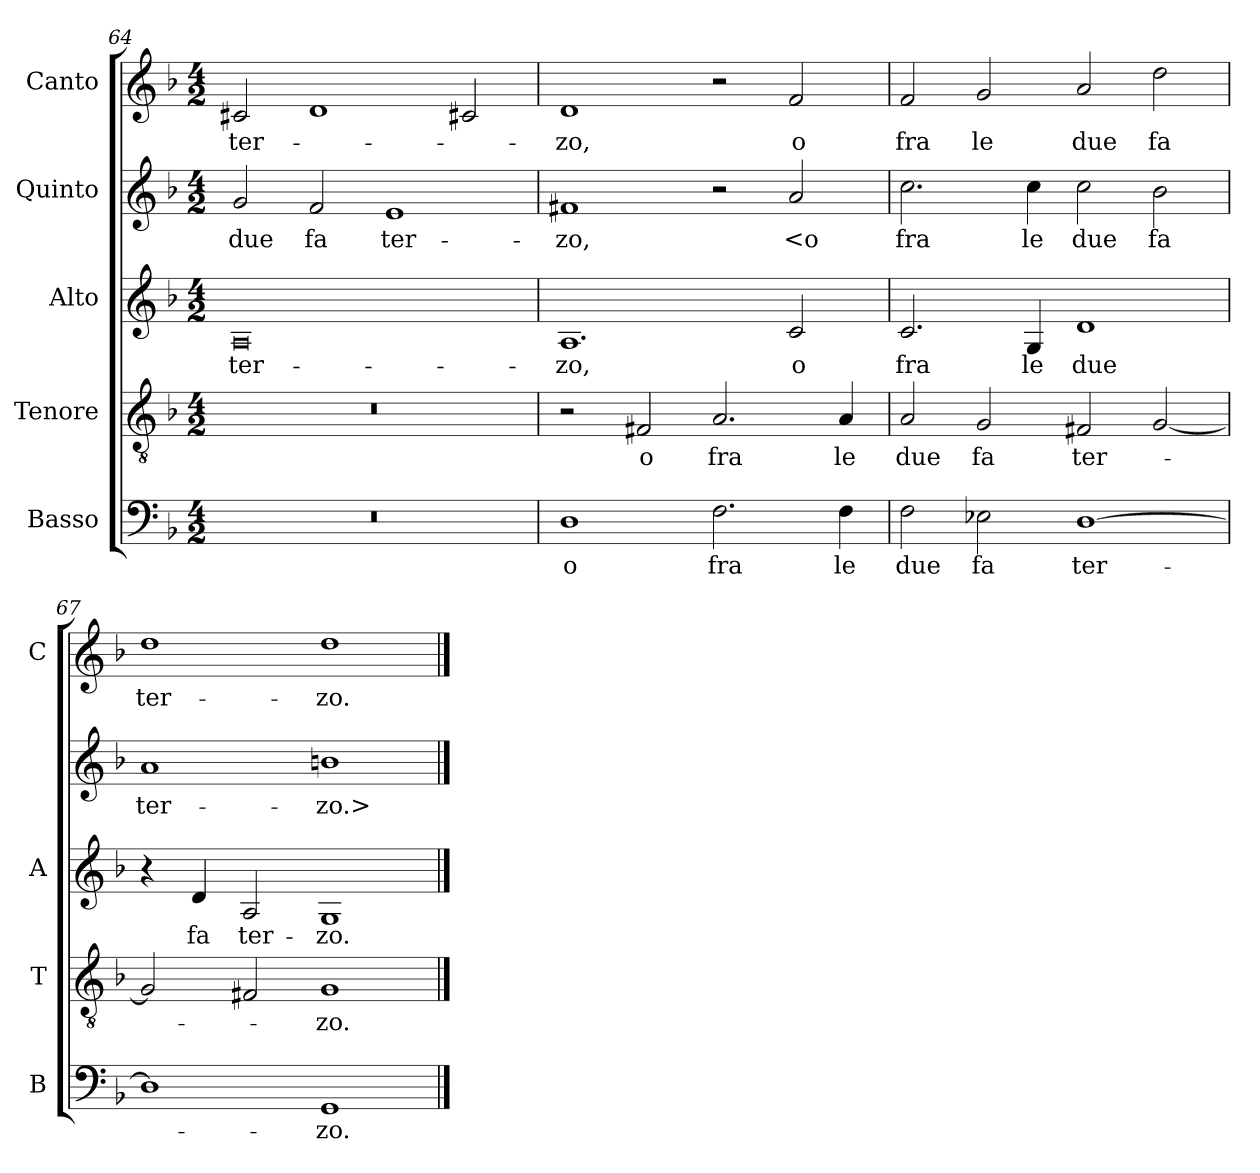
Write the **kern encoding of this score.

**kern	**text	**kern	**text	**kern	**text	**kern	**text	**kern	**text
*part5	*part5	*part4	*part4	*part3	*part3	*part2	*part2	*part1	*part1
*staff5	*staff5	*staff4	*staff4	*staff3	*staff3	*staff2	*staff2	*staff1	*staff1
*I"Basso	*	*I"Tenore	*	*I"Alto	*	*I"Quinto	*	*I"Canto	*
*I'B	*	*I'T	*	*I'A	*	*	*	*I'C	*
*clefF4	*	*clefGv2	*	*clefG2	*	*clefG2	*	*clefG2	*
*k[b-]	*	*k[b-]	*	*k[b-]	*	*k[b-]	*	*k[b-]	*
*M4/2	*	*M4/2	*	*M4/2	*	*M4/2	*	*M4/2	*
=64	=64	=64	=64	=64	=64	=64	=64	=64	=64
0r	.	0r	.	0A	ter-	2g	due	2c#X	ter-
.	.	.	.	.	.	2f	fa	1d	.
.	.	.	.	.	.	1e	ter-	.	.
.	.	.	.	.	.	.	.	2c#X	.
=65	=65	=65	=65	=65	=65	=65	=65	=65	=65
1D	o	2r	.	1.A	-zo,	1f#X	-zo,	1d	-zo,
.	.	2F#X	o	.	.	.	.	.	.
2.F	fra	2.A	fra	.	.	2r	.	2r	.
.	.	.	.	2c	o	2a	<o	2f	o
4F	le	4A	le	.	.	.	.	.	.
=66	=66	=66	=66	=66	=66	=66	=66	=66	=66
2F	due	2A	due	2.c	fra	2.cc	fra	2f	fra
2E-X	fa	2G	fa	.	.	.	.	2g	le
.	.	.	.	4G	le	4cc	le	.	.
[1D	ter-	2F#X	ter-	1d	due	2cc	due	2a	due
.	.	[2G	.	.	.	2b-	fa	2dd	fa
=67	=67	=67	=67	=67	=67	=67	=67	=67	=67
1D]	.	2G]	.	4r	.	1a	ter-	1dd	ter-
.	.	.	.	4d	fa	.	.	.	.
.	.	2F#X	.	2A	ter-	.	.	.	.
1GG	-zo.	1G	-zo.	1G	-zo.	1bn	-zo.>	1dd	-zo.
==	==	==	==	==	==	==	==	==	==
*-	*-	*-	*-	*-	*-	*-	*-	*-	*-
